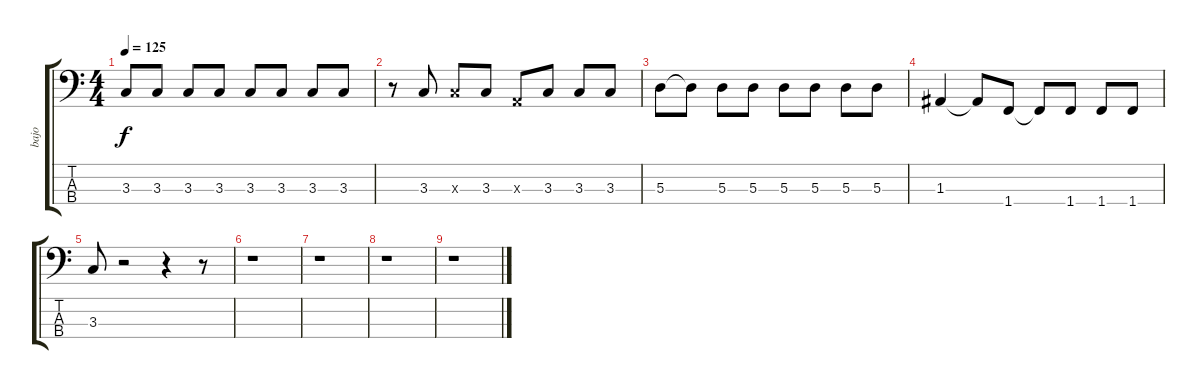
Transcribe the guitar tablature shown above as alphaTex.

\track ("bajo" "bajo") {instrument electricbassfinger}
\staff {score tabs}
\tuning (G2 D2 A1 E1) {hide}
\ts (4 4)
\tempo 125
\clef f4
\ks c
3.3.8{dy f} 3.3.8 3.3.8 3.3.8 3.3.8 3.3.8 3.3.8 3.3.8 |
r.8 3.3.8 3.3{x}.8 3.3.8 0.3{x}.8 3.3.8 3.3.8 3.3.8 |
5.3.8 5.3{t}.8 5.3.8 5.3.8 5.3.8 5.3.8 5.3.8 5.3.8 |
1.3.4 1.3{t}.8 1.4.8 1.4{t}.8 1.4.8 1.4.8 1.4.8 |
3.3.8 r.2 r.4 r.8 |
r.1 |
r.1 |
r.1 |
r.1
